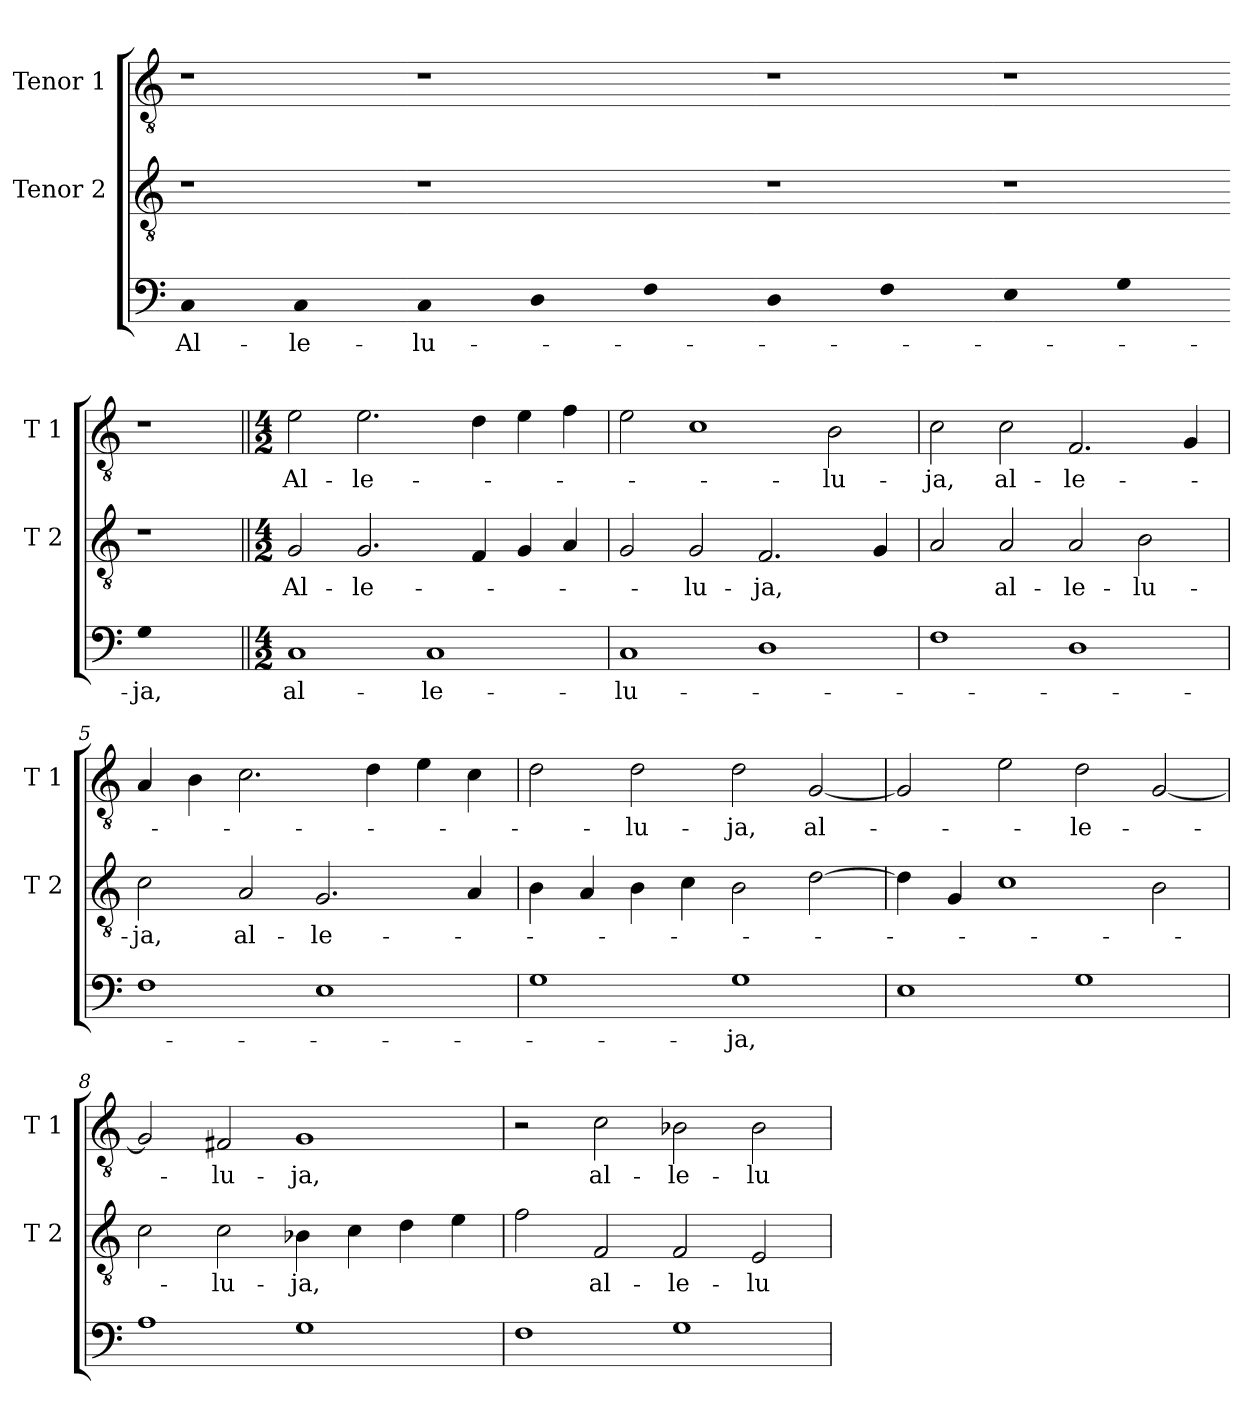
**kern	**text	**kern	**text	**kern	**text
*part3	*part3	*part2	*part2	*part1	*part1
*staff3	*staff3	*staff2	*staff2	*staff1	*staff1
*	*	*I"Tenor 2	*	*I"Tenor 1	*
*	*	*I'T 2	*	*I'T 1	*
*clefF4	*	*clefGv2	*	*clefGv2	*
*k[]	*	*k[]	*	*k[]	*
*C:	*	*C:	*	*C:	*
=	=	=	=	=	=
!LO:N:head=solid	!LO:LY:b	!	!	!	!
1C	Al-	1r	.	1r	.
!LO:N:head=solid	!LO:LY:b	!	!	!	!
1C	-le-	1ryy	.	1ryy	.
=1X-	=1X-	=1X-	=1X-	=1X-	=1X-
!LO:N:head=solid	!LO:LY:b	!	!	!	!
1C	-lu-	1r	.	1r	.
!LO:N:head=solid	!	!	!	!	!
1D	.	0ryy	.	0ryy	.
!LO:N:head=solid	!	!	!	!	!
1F	.	.	.	.	.
=2X-	=2X-	=2X-	=2X-	=2X-	=2X-
!LO:N:head=solid	!	!	!	!	!
1D	.	1r	.	1r	.
!LO:N:head=solid	!	!	!	!	!
1F	.	1ryy	.	1ryy	.
=3X-	=3X-	=3X-	=3X-	=3X-	=3X-
!LO:N:head=solid	!	!	!	!	!
1E	.	1r	.	1r	.
!LO:N:head=solid	!	!	!	!	!
1G	.	1ryy	.	1ryy	.
=1-	=1-	=1-	=1-	=1-	=1-
!LO:N:head=solid	!LO:LY:b	!	!	!	!
1G	-ja,	1r	.	1r	.
!!LO:LB:g=z
=2||	=2||	=2||	=2||	=2||	=2||
*M4/2	*	*M4/2	*	*M4/2	*
!	!LO:LY:b	!	!LO:LY:b	!	!LO:LY:b
1C	al-	2G/	Al-	2e\	Al-
!	!	!	!LO:LY:b	!	!LO:LY:b
.	.	2.G/	-le-	2.e\	-le-
!	!LO:LY:b	!	!	!	!
1C	-le-	.	.	.	.
.	.	4F/	.	4d\	.
.	.	4G/	.	4e\	.
.	.	4A/	.	4f\	.
=3	=3	=3	=3	=3	=3
!	!LO:LY:b	!	!	!	!
1C	-lu-	2G/	.	2e\	.
!	!	!	!LO:LY:b	!	!
.	.	2G/	-lu-	1c	.
!	!	!	!LO:LY:b	!	!
1D	.	2.F/	-ja,	.	.
!	!	!	!	!	!LO:LY:b
.	.	.	.	2B\	-lu-
.	.	4G/	.	.	.
=4	=4	=4	=4	=4	=4
!	!	!	!	!	!LO:LY:b
1F	.	2A/	.	2c\	-ja,
!	!	!	!LO:LY:b	!	!LO:LY:b
.	.	2A/	al-	2c\	al-
!	!	!	!LO:LY:b	!	!LO:LY:b
1D	.	2A/	-le-	2.F/	-le-
!	!	!	!LO:LY:b	!	!
.	.	2B\	-lu-	.	.
.	.	.	.	4G/	.
=5	=5	=5	=5	=5	=5
!	!	!	!LO:LY:b	!	!
1F	.	2c\	-ja,	4A/	.
.	.	.	.	4B\	.
!	!	!	!LO:LY:b	!	!
.	.	2A/	al-	2.c\	.
!	!	!	!LO:LY:b	!	!
1E	.	2.G/	-le-	.	.
.	.	.	.	4d\	.
.	.	.	.	4e\	.
.	.	4A/	.	4c\	.
!!LO:LB:g=z
=6	=6	=6	=6	=6	=6
1G	.	4B\	.	2d\	.
.	.	4A/	.	.	.
!	!	!	!	!	!LO:LY:b
.	.	4B\	.	2d\	-lu-
.	.	4c\	.	.	.
!	!LO:LY:b	!	!	!	!LO:LY:b
1G	-ja,	2B\	.	2d\	-ja,
!	!	!	!	!	!LO:LY:b
.	.	[2d\	.	[2G/	al-
=7	=7	=7	=7	=7	=7
1E	.	4d\]	.	2G/]	.
.	.	4G/	.	.	.
.	.	1c	.	2e\	.
!	!	!	!	!	!LO:LY:b
1G	.	.	.	2d\	-le-
.	.	2B\	.	[2G/	.
=8	=8	=8	=8	=8	=8
1A	.	2c\	.	2G/]	.
!	!	!	!LO:LY:b	!	!LO:LY:b
.	.	2c\	-lu-	2F#X/	-lu-
!	!	!	!LO:LY:b	!	!LO:LY:b
1G	.	4B-X\	-ja,	1G	-ja,
.	.	4c\	.	.	.
.	.	4d\	.	.	.
.	.	4e\	.	.	.
=9	=9	=9	=9	=9	=9
1F	.	2f\	.	2r	.
!	!	!	!LO:LY:b	!	!LO:LY:b
.	.	2F/	al-	2c\	al-
!	!	!	!LO:LY:b	!	!LO:LY:b
1G	.	2F/	-le-	2B-X\	-le-
!	!	!	!LO:LY:b	!	!LO:LY:b
.	.	2E/	-lu-	2B-\	-lu-
=	=	=	=	=	=
*-	*-	*-	*-	*-	*-
